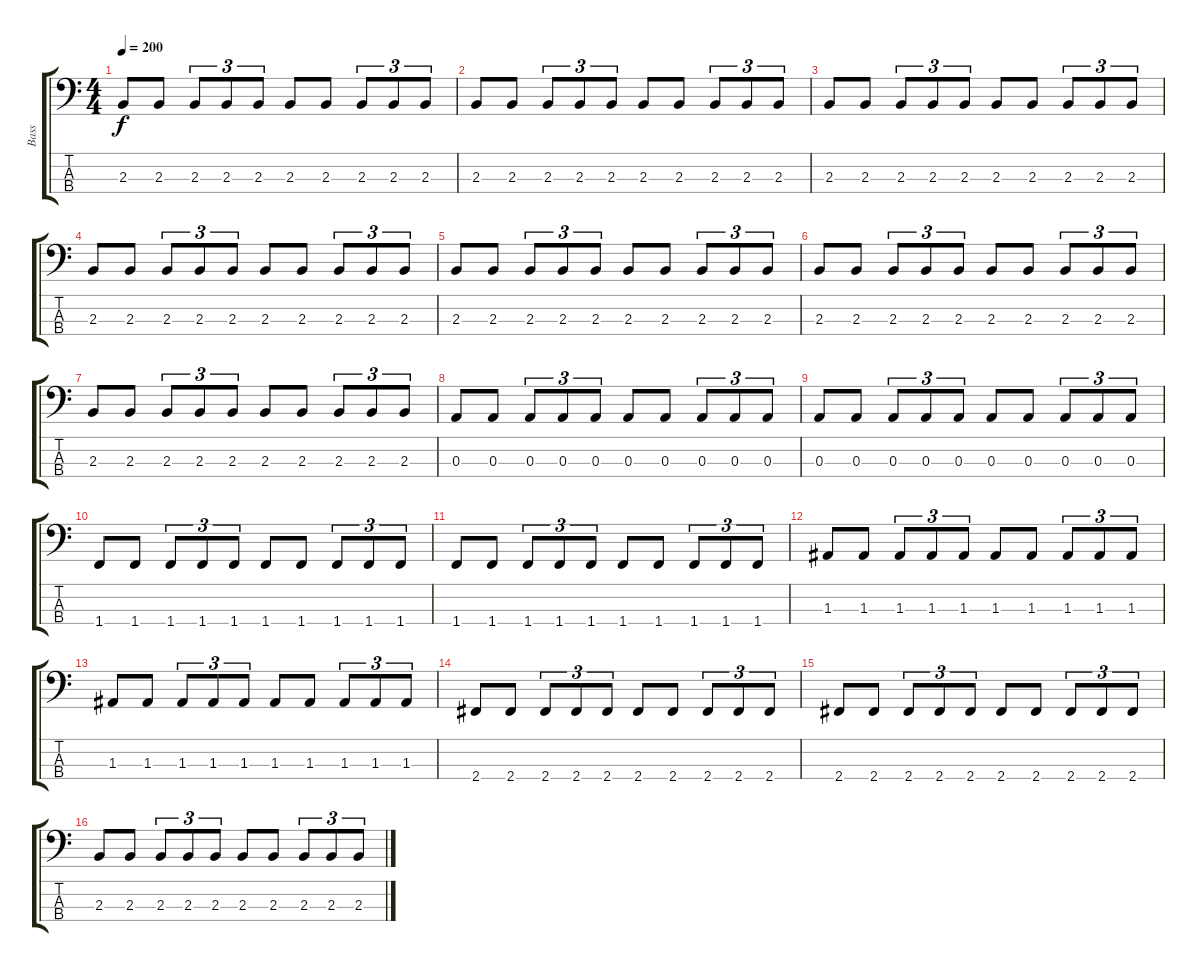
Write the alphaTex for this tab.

\track ("Bass" "Bass") {instrument electricbassfinger}
\staff {score tabs}
\tuning (G2 D2 A1 E1) {hide}
\ts (4 4)
\tempo 200
\clef f4
\ks c
2.3.8{dy f} 2.3.8 2.3.8{tu (3 2)} 2.3.8{tu (3 2)} 2.3.8{tu (3 2)} 2.3.8 2.3.8 2.3.8{tu (3 2)} 2.3.8{tu (3 2)} 2.3.8{tu (3 2)} |
2.3.8 2.3.8 2.3.8{tu (3 2)} 2.3.8{tu (3 2)} 2.3.8{tu (3 2)} 2.3.8 2.3.8 2.3.8{tu (3 2)} 2.3.8{tu (3 2)} 2.3.8{tu (3 2)} |
2.3.8 2.3.8 2.3.8{tu (3 2)} 2.3.8{tu (3 2)} 2.3.8{tu (3 2)} 2.3.8 2.3.8 2.3.8{tu (3 2)} 2.3.8{tu (3 2)} 2.3.8{tu (3 2)} |
2.3.8 2.3.8 2.3.8{tu (3 2)} 2.3.8{tu (3 2)} 2.3.8{tu (3 2)} 2.3.8 2.3.8 2.3.8{tu (3 2)} 2.3.8{tu (3 2)} 2.3.8{tu (3 2)} |
2.3.8 2.3.8 2.3.8{tu (3 2)} 2.3.8{tu (3 2)} 2.3.8{tu (3 2)} 2.3.8 2.3.8 2.3.8{tu (3 2)} 2.3.8{tu (3 2)} 2.3.8{tu (3 2)} |
2.3.8 2.3.8 2.3.8{tu (3 2)} 2.3.8{tu (3 2)} 2.3.8{tu (3 2)} 2.3.8 2.3.8 2.3.8{tu (3 2)} 2.3.8{tu (3 2)} 2.3.8{tu (3 2)} |
2.3.8 2.3.8 2.3.8{tu (3 2)} 2.3.8{tu (3 2)} 2.3.8{tu (3 2)} 2.3.8 2.3.8 2.3.8{tu (3 2)} 2.3.8{tu (3 2)} 2.3.8{tu (3 2)} |
0.3.8 0.3.8 0.3.8{tu (3 2)} 0.3.8{tu (3 2)} 0.3.8{tu (3 2)} 0.3.8 0.3.8 0.3.8{tu (3 2)} 0.3.8{tu (3 2)} 0.3.8{tu (3 2)} |
0.3.8 0.3.8 0.3.8{tu (3 2)} 0.3.8{tu (3 2)} 0.3.8{tu (3 2)} 0.3.8 0.3.8 0.3.8{tu (3 2)} 0.3.8{tu (3 2)} 0.3.8{tu (3 2)} |
1.4.8 1.4.8 1.4.8{tu (3 2)} 1.4.8{tu (3 2)} 1.4.8{tu (3 2)} 1.4.8 1.4.8 1.4.8{tu (3 2)} 1.4.8{tu (3 2)} 1.4.8{tu (3 2)} |
1.4.8 1.4.8 1.4.8{tu (3 2)} 1.4.8{tu (3 2)} 1.4.8{tu (3 2)} 1.4.8 1.4.8 1.4.8{tu (3 2)} 1.4.8{tu (3 2)} 1.4.8{tu (3 2)} |
1.3.8 1.3.8 1.3.8{tu (3 2)} 1.3.8{tu (3 2)} 1.3.8{tu (3 2)} 1.3.8 1.3.8 1.3.8{tu (3 2)} 1.3.8{tu (3 2)} 1.3.8{tu (3 2)} |
1.3.8 1.3.8 1.3.8{tu (3 2)} 1.3.8{tu (3 2)} 1.3.8{tu (3 2)} 1.3.8 1.3.8 1.3.8{tu (3 2)} 1.3.8{tu (3 2)} 1.3.8{tu (3 2)} |
2.4.8 2.4.8 2.4.8{tu (3 2)} 2.4.8{tu (3 2)} 2.4.8{tu (3 2)} 2.4.8 2.4.8 2.4.8{tu (3 2)} 2.4.8{tu (3 2)} 2.4.8{tu (3 2)} |
2.4.8 2.4.8 2.4.8{tu (3 2)} 2.4.8{tu (3 2)} 2.4.8{tu (3 2)} 2.4.8 2.4.8 2.4.8{tu (3 2)} 2.4.8{tu (3 2)} 2.4.8{tu (3 2)} |
2.3.8 2.3.8 2.3.8{tu (3 2)} 2.3.8{tu (3 2)} 2.3.8{tu (3 2)} 2.3.8 2.3.8 2.3.8{tu (3 2)} 2.3.8{tu (3 2)} 2.3.8{tu (3 2)}
